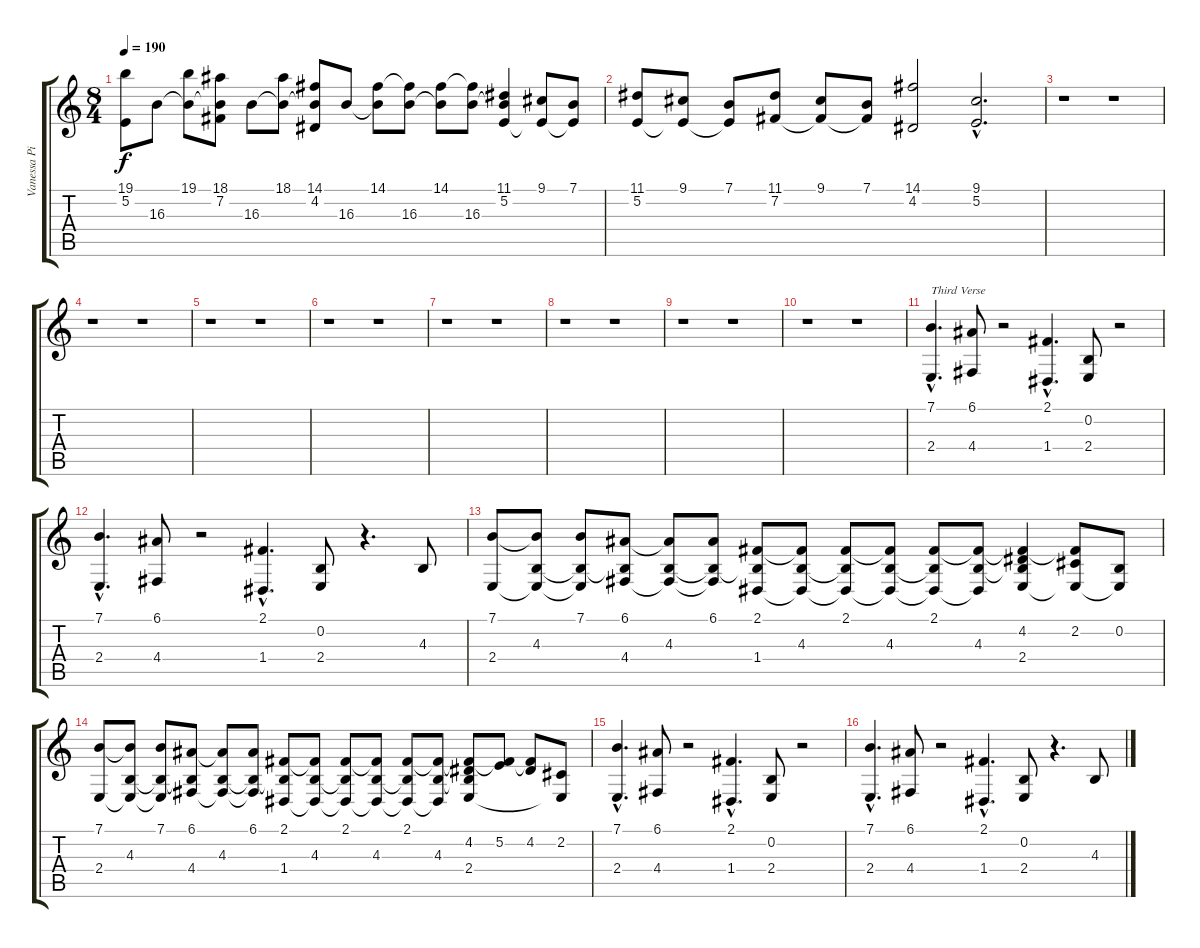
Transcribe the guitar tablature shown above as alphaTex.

\track ("Vanessa Piano" "Vanessa Pi") {instrument brightacousticpiano}
\staff {score tabs}
\tuning (E4 B3 G3 D3 A2 E2) {hide}
\ts (8 4)
\tempo 190
\clef g2
\ks c
(19.1 5.2).8{dy f volume 16} 16.3.8 (19.1 16.3{t}).8 (18.1 7.2 16.3{t}).8 16.3.8 (18.1 16.3{t}).8 (14.1 4.2 16.3{t}).8 16.3.8 (14.1 16.3{t}).8 (14.1{t} 16.3).8 (14.1 16.3{t}).8 (14.1{t} 16.3).8 (11.1 5.2 16.3{t}).4 (9.1 5.2{t}).8 (7.1 5.2{t}).8 |
(11.1 5.2).8 (9.1 5.2{t}).8 (7.1 5.2{t}).8 (11.1 7.2).8 (9.1 7.2{t}).8 (7.1 7.2{t}).8 (14.1 4.2).2 (9.1{hac} 5.2{hac}).2{d} |
r.1 r.1 |
r.1 r.1 |
r.1 r.1 |
r.1 r.1 |
r.1 r.1 |
r.1 r.1 |
r.1 r.1 |
r.1 r.1 |
(7.1{hac} 2.4{hac}).4{d txt "Third Verse"} (6.1 4.4).8 r.2 (2.1{hac} 1.4{hac}).4{d} (0.2 2.4).8 r.2 |
(7.1{hac} 2.4{hac}).4{d} (6.1 4.4).8 r.2 (2.1{hac} 1.4{hac}).4{d} (0.2 2.4).8 r.4{d} 4.3.8 |
(7.1 2.4).8 (7.1{t} 4.3 2.4{t}).8 (7.1 4.3{t} 2.4{t}).8 (6.1 4.3{t} 4.4).8 (6.1{t} 4.3 4.4{t}).8 (6.1 4.3{t} 4.4{t}).8 (2.1 4.3{t} 1.4).8 (2.1{t} 4.3 1.4{t}).8 (2.1 4.3{t} 1.4{t}).8 (2.1{t} 4.3 1.4{t}).8 (2.1 4.3{t} 1.4{t}).8 (2.1{t} 4.3 1.4{t}).8 (2.1{t} 4.2 4.3{t} 2.4).4 (2.1{t} 2.2 2.4{t}).8 (0.2 2.4{t}).8 |
(7.1 2.4).8 (7.1{t} 4.3 2.4{t}).8 (7.1 4.3{t} 2.4{t}).8 (6.1 4.3{t} 4.4).8 (6.1{t} 4.3 4.4{t}).8 (6.1 4.3{t} 4.4{t}).8 (2.1 4.3{t} 1.4).8 (2.1{t} 4.3 1.4{t}).8 (2.1 4.3{t} 1.4{t}).8 (2.1{t} 4.3 1.4{t}).8 (2.1 4.3{t} 1.4{t}).8 (2.1{t} 4.3 1.4{t}).8 (2.1{t} 4.2 4.3{t} 2.4).8 (2.1{t} 5.2).8 (2.1{t} 4.2).8 (2.2 2.4{t}).8 |
(7.1{hac} 2.4{hac}).4{d} (6.1 4.4).8 r.2 (2.1{hac} 1.4{hac}).4{d} (0.2 2.4).8 r.2 |
(7.1{hac} 2.4{hac}).4{d} (6.1 4.4).8 r.2 (2.1{hac} 1.4{hac}).4{d} (0.2 2.4).8 r.4{d} 4.3.8
